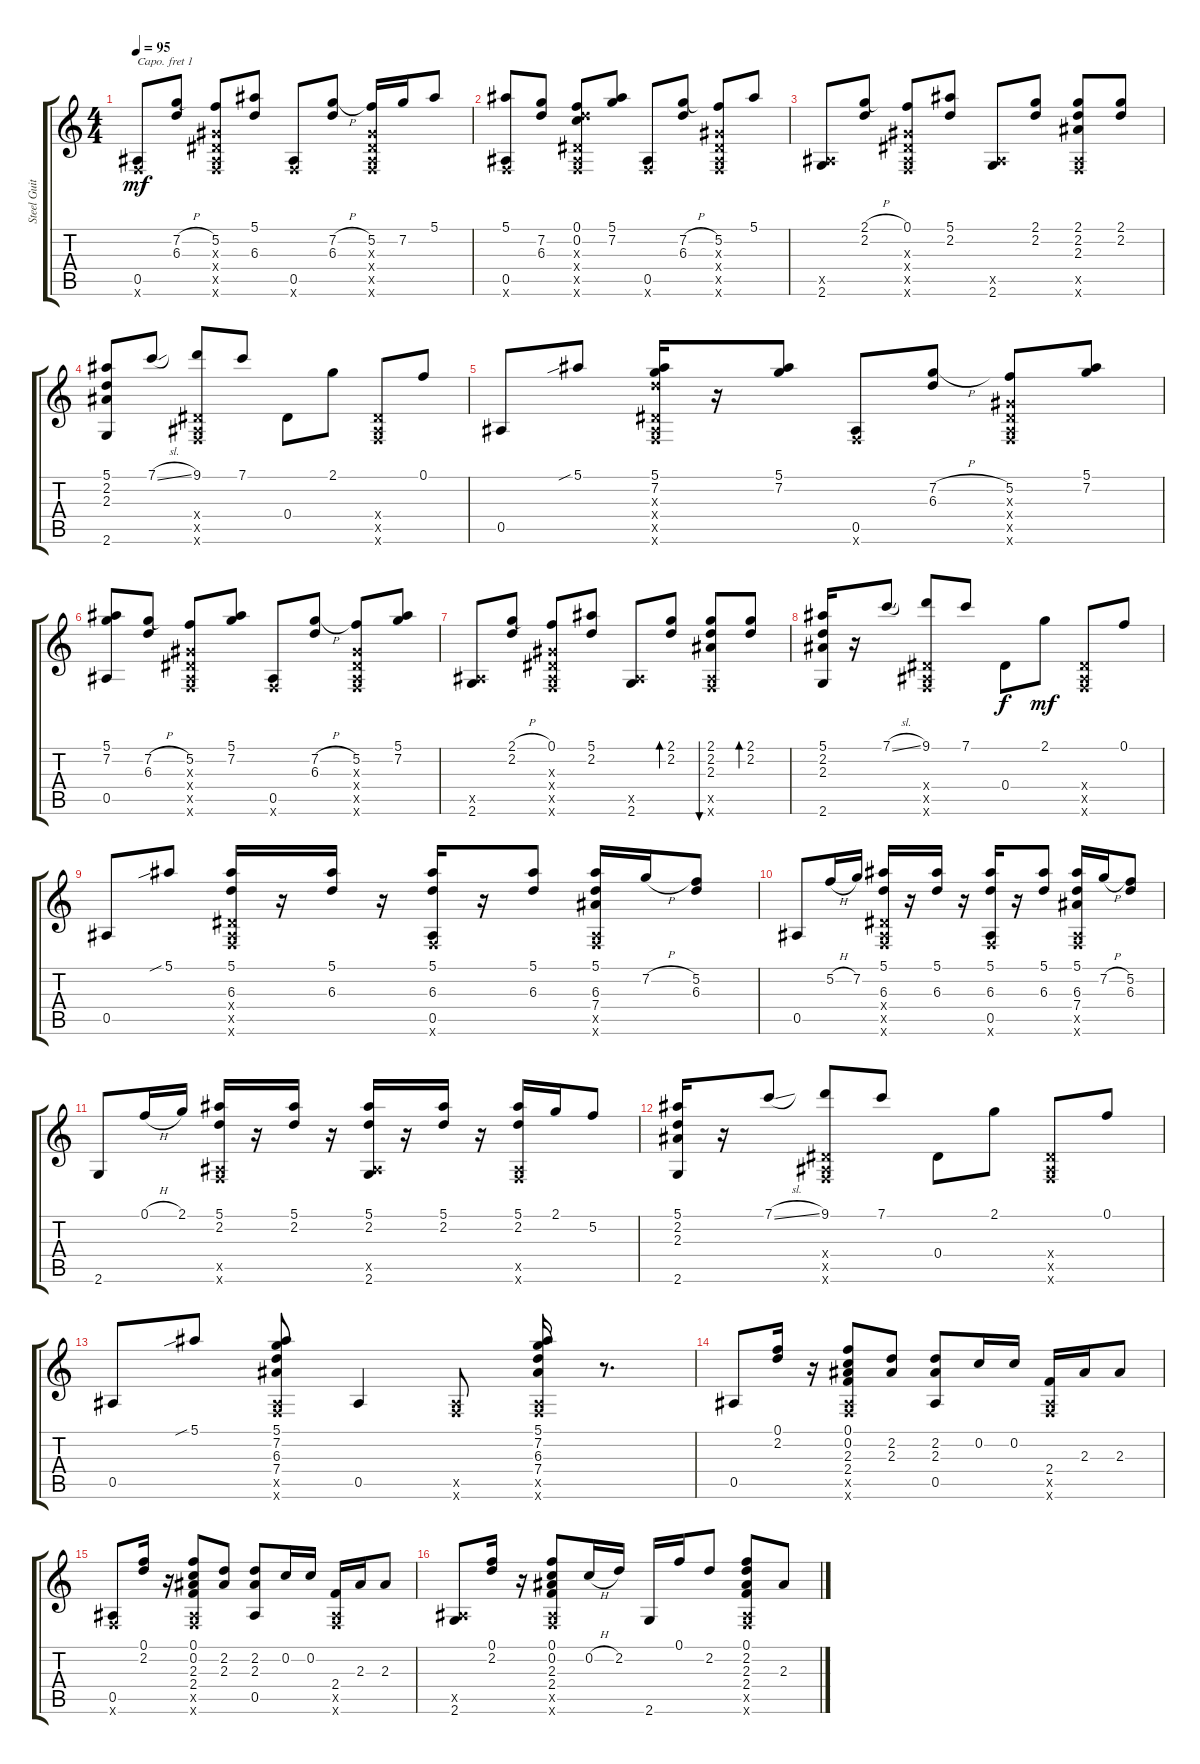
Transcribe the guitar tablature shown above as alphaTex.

\track ("Steel Guitar" "Steel Guit") {instrument acousticguitarsteel}
\staff {score tabs}
\capo 1
\tuning (E4 B3 G3 D3 A2 E2) {hide}
\ts (4 4)
\tempo 95
\clef g2
\ks c
(0.5 0.6{x}).8{dy mf} (7.2{h} 6.3).8 (5.2 0.3{x} 0.4{x} 0.5{x} 0.6{x}).8 (5.1 6.3).8 (0.5 0.6{x}).8 (7.2{h} 6.3).8 (5.2 0.3{x} 0.4{x} 0.5{x} 0.6{x}).16 7.2.16 5.1.8 |
(5.1 0.5 0.6{x}).8 (7.2 6.3).8 (0.1 0.2 6.3{x} 0.4{x} 0.5{x} 0.6{x}).8 (5.1 7.2).8 (0.5 0.6{x}).8 (7.2{h} 6.3).8 (5.2 0.3{x} 0.4{x} 0.5{x} 0.6{x}).8 5.1.8 |
(0.5{x} 2.6).8 (2.1{h} 2.2).8 (0.1 0.3{x} 0.4{x} 0.5{x} 0.6{x}).8 (5.1 2.2).8 (0.5{x} 2.6).8 (2.1 2.2).8 (2.1 2.2 2.3 0.5{x} 0.6{x}).8 (2.1 2.2).8 |
(5.1 2.2 2.3 2.6).8 7.1{sl}.8 (9.1 0.4{x} 0.5{x} 0.6{x}).8 7.1.8 0.4.8 2.1.8 (0.4{x} 0.5{x} 0.6{x}).8 0.1.8 |
0.5.8 5.1{sib}.8 (5.1 7.2 6.3{x} 0.4{x} 0.5{x} 0.6{x}).16 r.16 (5.1 7.2).8 (0.5 0.6{x}).8 (7.2{h} 6.3).8 (5.2 0.3{x} 0.4{x} 0.5{x} 0.6{x}).8 (5.1 7.2).8 |
(5.1 7.2 0.5).8 (7.2{h} 6.3).8 (5.2 0.3{x} 0.4{x} 0.5{x} 0.6{x}).8 (5.1 7.2).8 (0.5 0.6{x}).8 (7.2{h} 6.3).8 (5.2 0.3{x} 0.4{x} 0.5{x} 0.6{x}).8 (5.1 7.2).8 |
(0.5{x} 2.6).8 (2.1{h} 2.2).8 (0.1 0.3{x} 0.4{x} 0.5{x} 0.6{x}).8 (5.1 2.2).8 (0.5{x} 2.6).8 (2.1 2.2).8{bd 30} (2.1 2.2 2.3 0.5{x} 0.6{x}).8{bu 30} (2.1 2.2).8{bd 30} |
(5.1 2.2 2.3 2.6).16 r.16 7.1{sl}.8 (9.1 0.4{x} 0.5{x} 0.6{x}).8 7.1.8 0.4.8{dy f} 2.1.8{dy mf} (0.4{x} 0.5{x} 0.6{x}).8 0.1.8 |
0.5.8 5.1{sib}.8 (5.1 6.3 0.4{x} 0.5{x} 0.6{x}).16 r.16 (5.1 6.3).16 r.16 (5.1 6.3 0.5 0.6{x}).16 r.16 (5.1 6.3).8 (5.1 6.3 7.4 0.5{x} 0.6{x}).16 7.2{h}.16 (5.2 6.3).8 |
0.5.8 5.2{h}.16 7.2.16 (5.1 6.3 0.4{x} 0.5{x} 0.6{x}).16 r.16 (5.1 6.3).16 r.16 (5.1 6.3 0.5 0.6{x}).16 r.16 (5.1 6.3).8 (5.1 6.3 7.4 0.5{x} 0.6{x}).16 7.2{h}.16 (5.2 6.3).8 |
2.6.8 0.1{h}.16 2.1.16 (5.1 2.2 0.5{x} 0.6{x}).16 r.16 (5.1 2.2).16 r.16 (5.1 2.2 0.5{x} 2.6).16 r.16 (5.1 2.2).16 r.16 (5.1 2.2 0.5{x} 0.6{x}).16 2.1.16 5.2.8 |
(5.1 2.2 2.3 2.6).16 r.16 7.1{sl}.8 (9.1 0.4{x} 0.5{x} 0.6{x}).8 7.1.8 0.4.8 2.1.8 (0.4{x} 0.5{x} 0.6{x}).8 0.1.8 |
0.5.8 5.1{sib}.8 (5.1 7.2 6.3 7.4 0.5{x} 0.6{x}).8 0.5.4 (0.5{x} 0.6{x}).8 (5.1 7.2 6.3 7.4 0.5{x} 0.6{x}).16 r.8{d} |
0.5.8 (0.1 2.2).16 r.16 (0.1 0.2 2.3 2.4 0.5{x} 0.6{x}).8 (2.2 2.3).8 (2.2 2.3 0.5).8 0.2.16 0.2.16 (2.4 0.5{x} 0.6{x}).16 2.3.16 2.3.8 |
(0.5 0.6{x}).8 (0.1 2.2).16 r.16 (0.1 0.2 2.3 2.4 0.5{x} 0.6{x}).8 (2.2 2.3).8 (2.2 2.3 0.5).8 0.2.16 0.2.16 (2.4 0.5{x} 0.6{x}).16 2.3.16 2.3.8 |
(0.5{x} 2.6).8 (0.1 2.2).16 r.16 (0.1 0.2 2.3 2.4 0.5{x} 0.6{x}).8 0.2{h}.16 2.2.16 2.6.16 0.1.16 2.2.8 (0.1 2.2 2.3 2.4 0.5{x} 0.6{x}).8 2.3.8
